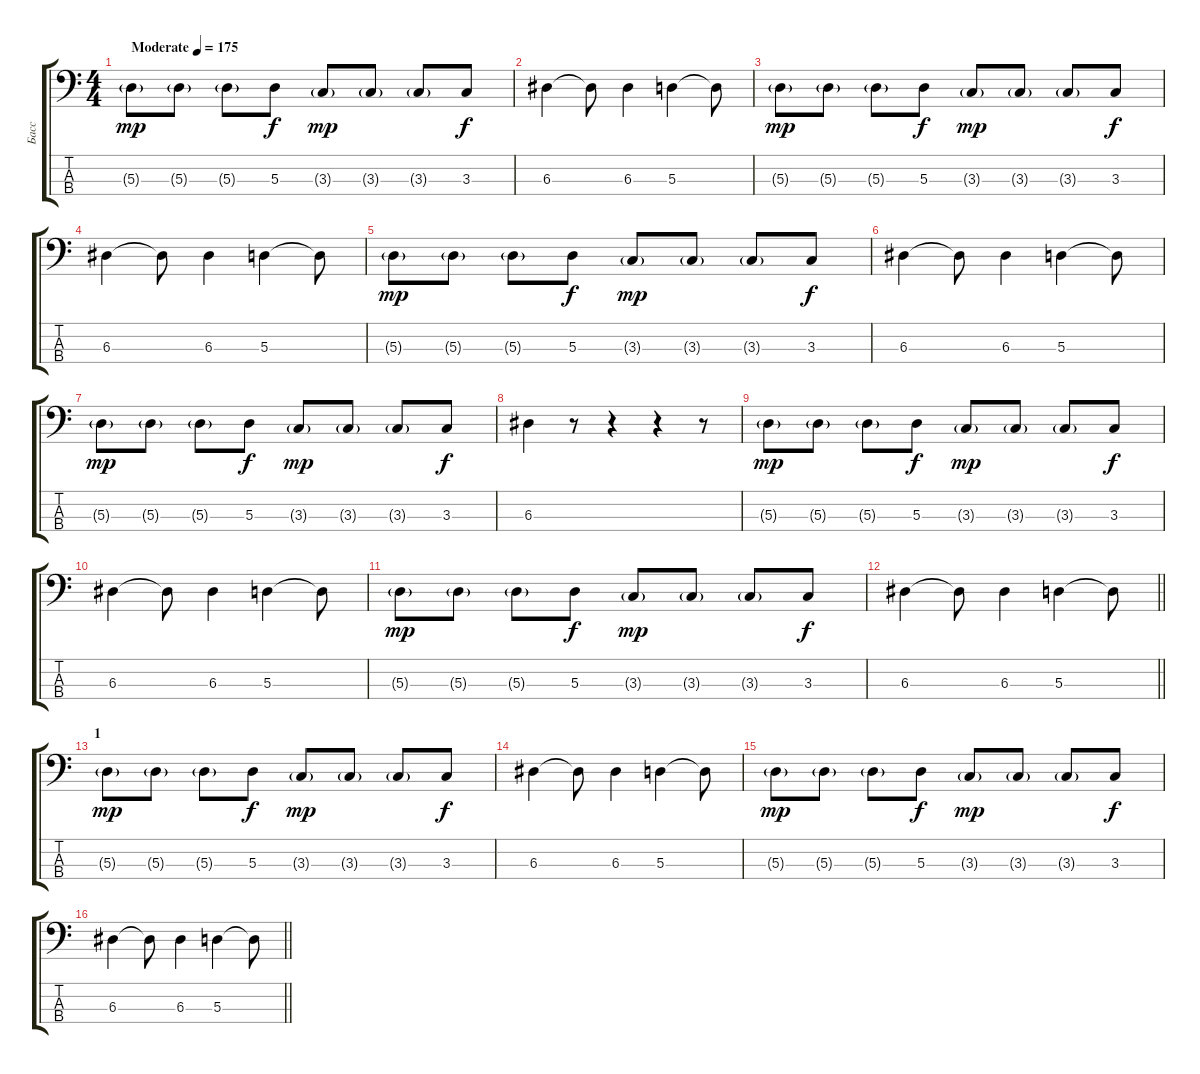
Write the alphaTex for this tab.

\track ("Басс" "Басс") {instrument slapbass2}
\staff {score tabs}
\tuning (G2 D2 A1 E1) {hide}
\ts (4 4)
\tempo (175 "Moderate")
\clef f4
\ks c
5.3{g}.8{dy mp instrument slapbass2} 5.3{g}.8 5.3{g}.8 5.3.8{dy f} 3.3{g}.8{dy mp} 3.3{g}.8 3.3{g}.8 3.3.8{dy f} |
6.3.4 6.3{t}.8 6.3.4 5.3.4 5.3{t}.8 |
5.3{g}.8{dy mp} 5.3{g}.8 5.3{g}.8 5.3.8{dy f} 3.3{g}.8{dy mp} 3.3{g}.8 3.3{g}.8 3.3.8{dy f} |
6.3.4 6.3{t}.8 6.3.4 5.3.4 5.3{t}.8 |
5.3{g}.8{dy mp} 5.3{g}.8 5.3{g}.8 5.3.8{dy f} 3.3{g}.8{dy mp} 3.3{g}.8 3.3{g}.8 3.3.8{dy f} |
6.3.4 6.3{t}.8 6.3.4 5.3.4 5.3{t}.8 |
5.3{g}.8{dy mp} 5.3{g}.8 5.3{g}.8 5.3.8{dy f} 3.3{g}.8{dy mp} 3.3{g}.8 3.3{g}.8 3.3.8{dy f} |
6.3.4 r.8 r.4 r.4 r.8 |
5.3{g}.8{dy mp volume 16 instrument electricbassfinger} 5.3{g}.8 5.3{g}.8 5.3.8{dy f} 3.3{g}.8{dy mp} 3.3{g}.8 3.3{g}.8 3.3.8{dy f} |
6.3.4 6.3{t}.8 6.3.4 5.3.4 5.3{t}.8 |
5.3{g}.8{dy mp} 5.3{g}.8 5.3{g}.8 5.3.8{dy f} 3.3{g}.8{dy mp} 3.3{g}.8 3.3{g}.8 3.3.8{dy f} |
\barLineRight lightlight
6.3.4 6.3{t}.8 6.3.4 5.3.4 5.3{t}.8 |
\section ("" "1")
5.3{g}.8{dy mp} 5.3{g}.8 5.3{g}.8 5.3.8{dy f} 3.3{g}.8{dy mp} 3.3{g}.8 3.3{g}.8 3.3.8{dy f} |
6.3.4 6.3{t}.8 6.3.4 5.3.4 5.3{t}.8 |
5.3{g}.8{dy mp} 5.3{g}.8 5.3{g}.8 5.3.8{dy f} 3.3{g}.8{dy mp} 3.3{g}.8 3.3{g}.8 3.3.8{dy f} |
\barLineRight lightlight
6.3.4 6.3{t}.8 6.3.4 5.3.4 5.3{t}.8
